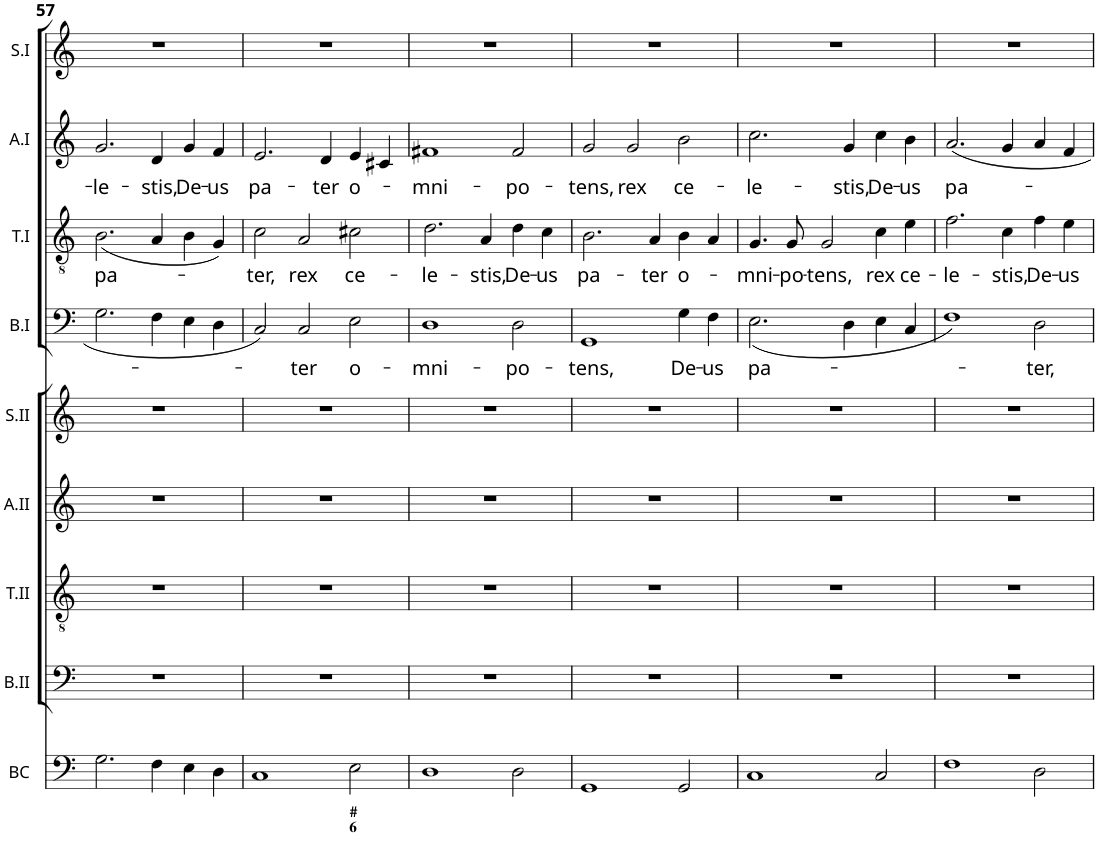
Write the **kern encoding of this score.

**kern	**kern	**kern	**kern	**kern	**kern	**text	**kern	**text	**kern	**text	**kern
*part9	*part8	*part7	*part6	*part5	*part4	*part4	*part3	*part3	*part2	*part2	*part1
*staff9	*staff8	*staff7	*staff6	*staff5	*staff4	*staff4	*staff3	*staff3	*staff2	*staff2	*staff1
*I"Basse Continue	*I"Basse II	*I"Tenor II	*I"Alti II	*I"Soprane II	*I"Basse I	*	*I"Tenor I	*	*I"Alti I	*	*I"Soprane I
*I'BC	*I'B.II	*I'T.II	*I'A.II	*I'S.II	*I'B.I	*	*I'T.I	*	*I'A.I	*	*I'S.I
!!LO:PB:g=z
*clefF4	*clefF4	*clefGv2	*clefG2	*clefG2	*clefF4	*	*clefGv2	*	*clefG2	*	*clefG2
*	*Trd1c2	*	*Trd8c14	*	*	*	*	*	*	*	*
*k[]	*k[]	*k[]	*k[]	*k[]	*k[]	*	*k[]	*	*k[]	*	*k[]
*M3/2	*M3/2	*M3/2	*M3/2	*M3/2	*M3/2	*	*M3/2	*	*M3/2	*	*M3/2
=57	=57	=57	=57	=57	=57	=57	=57	=57	=57	=57	=57
!	!	!	!	!	!	!	!	!LO:LY:b	!	!LO:LY:b	!
2.G\	1.r	1.r	1.r	1.r	2.G\	.	(<2.B\	pa-	2.g/	-le-	1.r
!	!	!	!	!	!	!	!	!	!	!LO:LY:b	!
4F\	.	.	.	.	4F\	.	4A/	.	4d/	-stis,	.
!	!	!	!	!	!	!	!	!	!	!LO:LY:b	!
4E\	.	.	.	.	4E\	.	4B\	.	4g/	De-	.
!	!	!	!	!	!	!	!	!	!	!LO:LY:b	!
4D\	.	.	.	.	4D\	.	4G/)	.	4f/	-us	.
=58	=58	=58	=58	=58	=58	=58	=58	=58	=58	=58	=58
!	!	!	!	!	!	!	!	!LO:LY:b	!	!LO:LY:b	!
1C	1.r	1.r	1.r	1.r	2C/	.	2c\	-ter,	2.e/	pa-	1.r
!	!	!	!	!	!	!LO:LY:b	!	!LO:LY:b	!	!	!
.	.	.	.	.	2C/	-ter	2A/	rex	.	.	.
!	!	!	!	!	!	!	!	!	!	!LO:LY:b	!
.	.	.	.	.	.	.	.	.	4d/	-ter	.
!LO:TX:b:B:t=#	!	!	!	!	!	!	!	!	!	!	!
!LO:TX:b:B:t=6	!	!	!	!	!	!	!	!	!	!	!
!	!	!	!	!	!	!LO:LY:b	!	!LO:LY:b	!	!LO:LY:b	!
2E\	.	.	.	.	2E\	o-	2c#X\	ce-	4e/	o-	.
.	.	.	.	.	.	.	.	.	4c#X/	.	.
=59	=59	=59	=59	=59	=59	=59	=59	=59	=59	=59	=59
!	!	!	!	!	!	!LO:LY:b	!	!LO:LY:b	!	!LO:LY:b	!
1D	1.r	1.r	1.r	1.r	1D	-mni-	2.d\	-le-	1f#X	-mni-	1.r
!	!	!	!	!	!	!	!	!LO:LY:b	!	!	!
.	.	.	.	.	.	.	4A/	-stis,	.	.	.
!	!	!	!	!	!	!LO:LY:b	!	!LO:LY:b	!	!LO:LY:b	!
2D\	.	.	.	.	2D\	-po-	4d\	De-	2f#/	-po-	.
!	!	!	!	!	!	!	!	!LO:LY:b	!	!	!
.	.	.	.	.	.	.	4c\	-us	.	.	.
=60	=60	=60	=60	=60	=60	=60	=60	=60	=60	=60	=60
!	!	!	!	!	!	!LO:LY:b	!	!LO:LY:b	!	!LO:LY:b	!
1GG	1.r	1.r	1.r	1.r	1GG	-tens,	2.B\	pa-	2g/	-tens,	1.r
!	!	!	!	!	!	!	!	!	!	!LO:LY:b	!
.	.	.	.	.	.	.	.	.	2g/	rex	.
!	!	!	!	!	!	!	!	!LO:LY:b	!	!	!
.	.	.	.	.	.	.	4A/	-ter	.	.	.
!	!	!	!	!	!	!LO:LY:b	!	!LO:LY:b	!	!LO:LY:b	!
2GG/	.	.	.	.	4G\	De-	4B\	o-	2b\	ce-	.
!	!	!	!	!	!	!LO:LY:b	!	!	!	!	!
.	.	.	.	.	4F\	-us	4A/	.	.	.	.
=61	=61	=61	=61	=61	=61	=61	=61	=61	=61	=61	=61
!	!	!	!	!	!	!LO:LY:b	!	!LO:LY:b	!	!LO:LY:b	!
1C	1.r	1.r	1.r	1.r	(<2.E\	pa-	4.G/	-mni-	2.cc\	-le-	1.r
!	!	!	!	!	!	!	!	!LO:LY:b	!	!	!
.	.	.	.	.	.	.	8G/	-po-	.	.	.
!	!	!	!	!	!	!	!	!LO:LY:b	!	!	!
.	.	.	.	.	.	.	2G/	-tens,	.	.	.
!	!	!	!	!	!	!	!	!	!	!LO:LY:b	!
.	.	.	.	.	4D\	.	.	.	4g/	-stis,	.
!	!	!	!	!	!	!	!	!LO:LY:b	!	!LO:LY:b	!
2C/	.	.	.	.	4E\	.	4c\	rex	4cc\	De-	.
!	!	!	!	!	!	!	!	!LO:LY:b	!	!LO:LY:b	!
.	.	.	.	.	4C/	.	4e\	ce-	4b\	-us	.
=62	=62	=62	=62	=62	=62	=62	=62	=62	=62	=62	=62
!	!	!	!	!	!	!	!	!LO:LY:b	!	!LO:LY:b	!
1F	1.r	1.r	1.r	1.r	1F)	.	2.f\	-le-	2.a/	pa-	1.r
!	!	!	!	!	!	!	!	!LO:LY:b	!	!	!
.	.	.	.	.	.	.	4c\	-stis,	4g/	.	.
!	!	!	!	!	!	!LO:LY:b	!	!LO:LY:b	!	!	!
2D\	.	.	.	.	2D\	-ter,	4f\	De-	4a/	.	.
!	!	!	!	!	!	!	!	!LO:LY:b	!	!	!
.	.	.	.	.	.	.	4e\	-us	4f/	.	.
=	=	=	=	=	=	=	=	=	=	=	=
*-	*-	*-	*-	*-	*-	*-	*-	*-	*-	*-	*-
